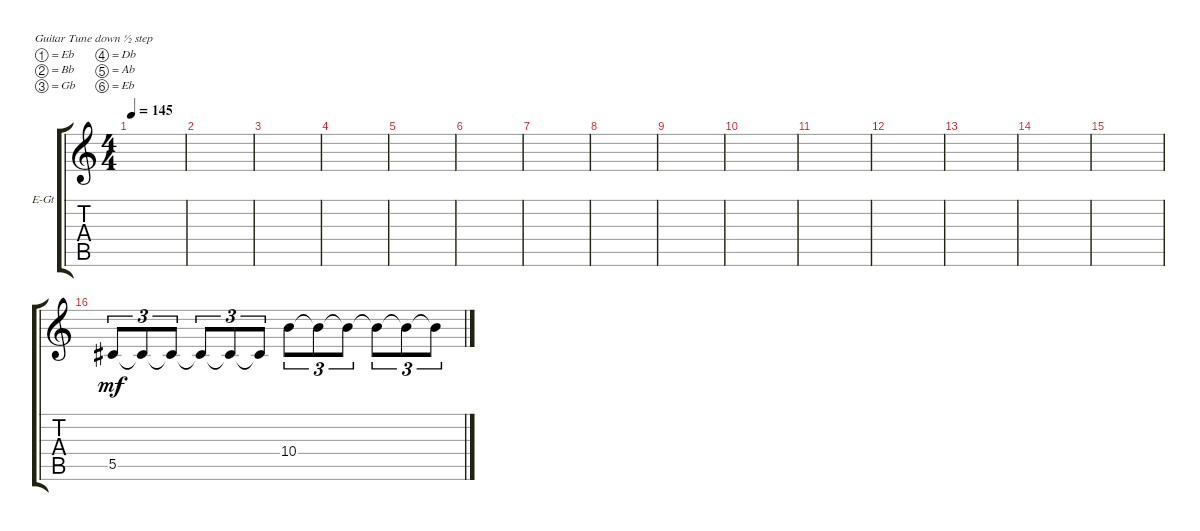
\bracketExtendMode groupsimilarinstruments
\firstSystemTrackNameOrientation horizontal
\otherSystemsTrackNameOrientation horizontal
\track ("solo" "E-Gt") {instrument distortionguitar}
\staff {score tabs}
\tuning (Eb4 Bb3 Gb3 Db3 Ab2 Eb2)
\ts (4 4)
\tempo 145
\clef g2
\ks c
|
|
|
|
|
|
|
|
|
|
|
|
|
|
|
5.5.8{tu (3 2) dy mf} 5.5{t}.8{tu (3 2)} 5.5{t}.8{tu (3 2)} 5.5{t}.8{tu (3 2)} 5.5{t}.8{tu (3 2)} 5.5{t}.8{tu (3 2)} 10.4.8{tu (3 2)} 10.4{t}.8{tu (3 2)} 10.4{t}.8{tu (3 2)} 10.4{t}.8{tu (3 2)} 10.4{t}.8{tu (3 2)} 10.4{t}.8{tu (3 2)}
